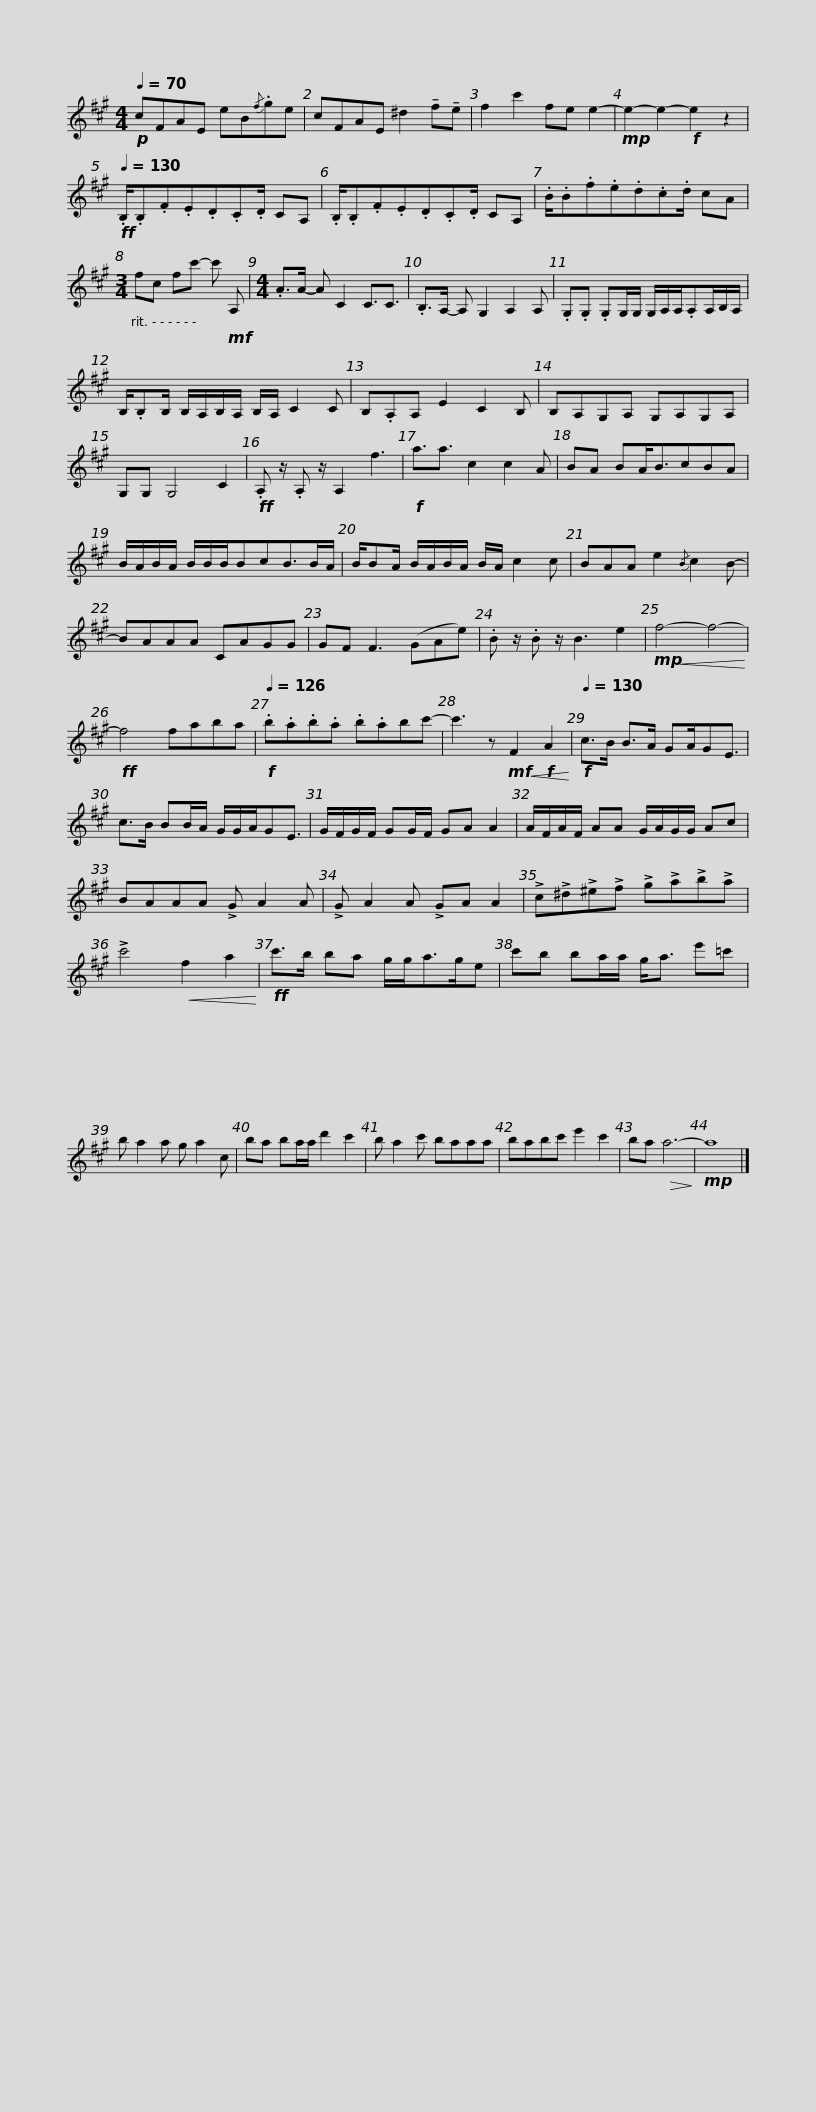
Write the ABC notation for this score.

X:1
L:1/8
Q:1/4=70
M:4/4
I:linebreak $
K:A
V:1 treble
V:1
!p! cFAE eB{/f}.ge | cFAE ^d2 !tenuto!f!tenuto!e | f2 c'2 fe e2- |!mp! e2- e2-!f! e2 z2 |[Q:1/4=130]!ff! .B,/.B,.F.E.D.C.D/ CA, |$ %5
 .B,/.B,.F.E.D.C.D/ CA, | .B/.B.f.e.d.c.d/ cA |[M:3/4] fc fc'- c'!mf! A, |[M:4/4] .A>A- A C2 C3/2C3/2 | .B,>A,- A, G,2 A,2 A, |$ %10
 .G,.G, .G,G,/G,/ G,/A,/A,/.A,A,/B,/A,/ | B,/.B,B,/ B,/A,/B,/A,/ B,/A,/ C2 C | B,.A,A, E2 C2 B, |$ B,A,G,A, G,A,G,A, | G,G, G,4 C2 | %15
!ff! .A, z/ .A, z/ A,2 f3 |!f! a3/2a3/2 c2 c2 A | BA BA<BcBA |$ B/A/B/A/ B/B/B/BcB>BA/ | B/BA/ B/A/B/A/ B/A/ c2 c | %20
 BAA e2{/B} c2 B- | BAAA CAGG | GF F3 (GAe) |$ .B z/ .B z/ B3 e2 |!mp!!<(! f4- f4-!<)! | %25
!ff! f4 faba |[Q:1/4=126]!f! .b.a.b.a .b.abc'- | c'3 z!mf!!<(! F2!f! A2!<)! |[Q:1/4=130]!f! c>B B>A GA/GE3/2 |$ c>B BB/A/ G/G/A/GE3/2 | %30
 G/F/G/F/ GG/F/ GA A2 | A/F/A/F/ AA G/A/G/G/ Ac | BAAA !>!G A2 A | !>!G A2 A !>!GA A2 |$ !>!c!>!^d!>!^e!>!f !>!g!>!a!>!b!>!a | %35
 !>!c'4!<(! f2 a2!<)! |!ff! c'>b ba g/g<ag/e | c'b ba/a/ g<a e'=c' | b a2 a g a2 c |$ ba ba/a/ d'2 c'2 | %40
 b a2 c' baaa | babc' e'2 c'2 | ba!>(! a6-!>)! |!mp! a8 |] %44
